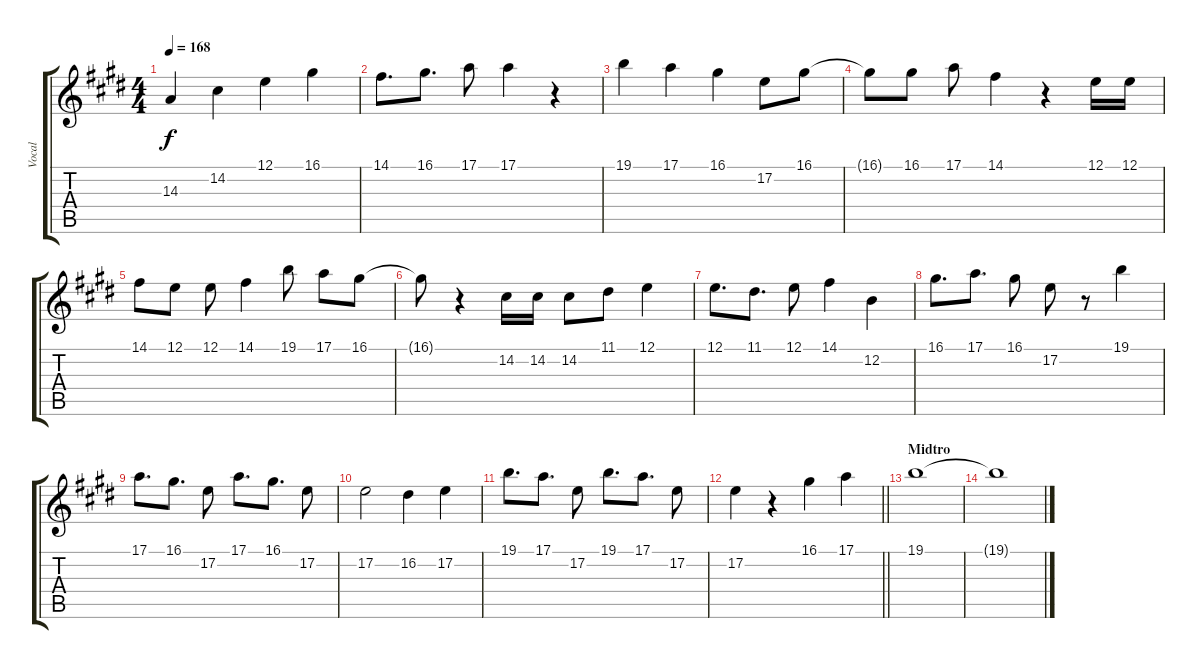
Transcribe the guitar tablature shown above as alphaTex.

\track ("Vocal" "Vocal") {instrument altosax}
\staff {score tabs}
\tuning (E4 B3 G3 D3 A2 E2) {hide}
\ts (4 4)
\tempo 168
\clef g2
\ks e
14.3.4{dy f} 14.2.4 12.1.4 16.1.4 |
14.1.8{d} 16.1.8{d} 17.1.8 17.1.4 r.4 |
19.1.4 17.1.4 16.1.4 17.2.8 16.1.8 |
16.1{t}.8 16.1.8 17.1.8 14.1.4 r.4 12.1.16 12.1.16 |
14.1.8 12.1.8 12.1.8 14.1.4 19.1.8 17.1.8 16.1.8 |
16.1{t}.8 r.4 14.2.16 14.2.16 14.2.8 11.1.8 12.1.4 |
12.1.8{d} 11.1.8{d} 12.1.8 14.1.4 12.2.4 |
16.1.8{d} 17.1.8{d} 16.1.8 17.2.8 r.8 19.1.4 |
17.1.8{d} 16.1.8{d} 17.2.8 17.1.8{d} 16.1.8{d} 17.2.8 |
17.2.2 16.2.4 17.2.4 |
19.1.8{d} 17.1.8{d} 17.2.8 19.1.8{d} 17.1.8{d} 17.2.8 |
\barLineRight lightlight
17.2.4 r.4 16.1.4 17.1.4 |
\section ("" "Midtro")
19.1.1 |
19.1{t}.1
